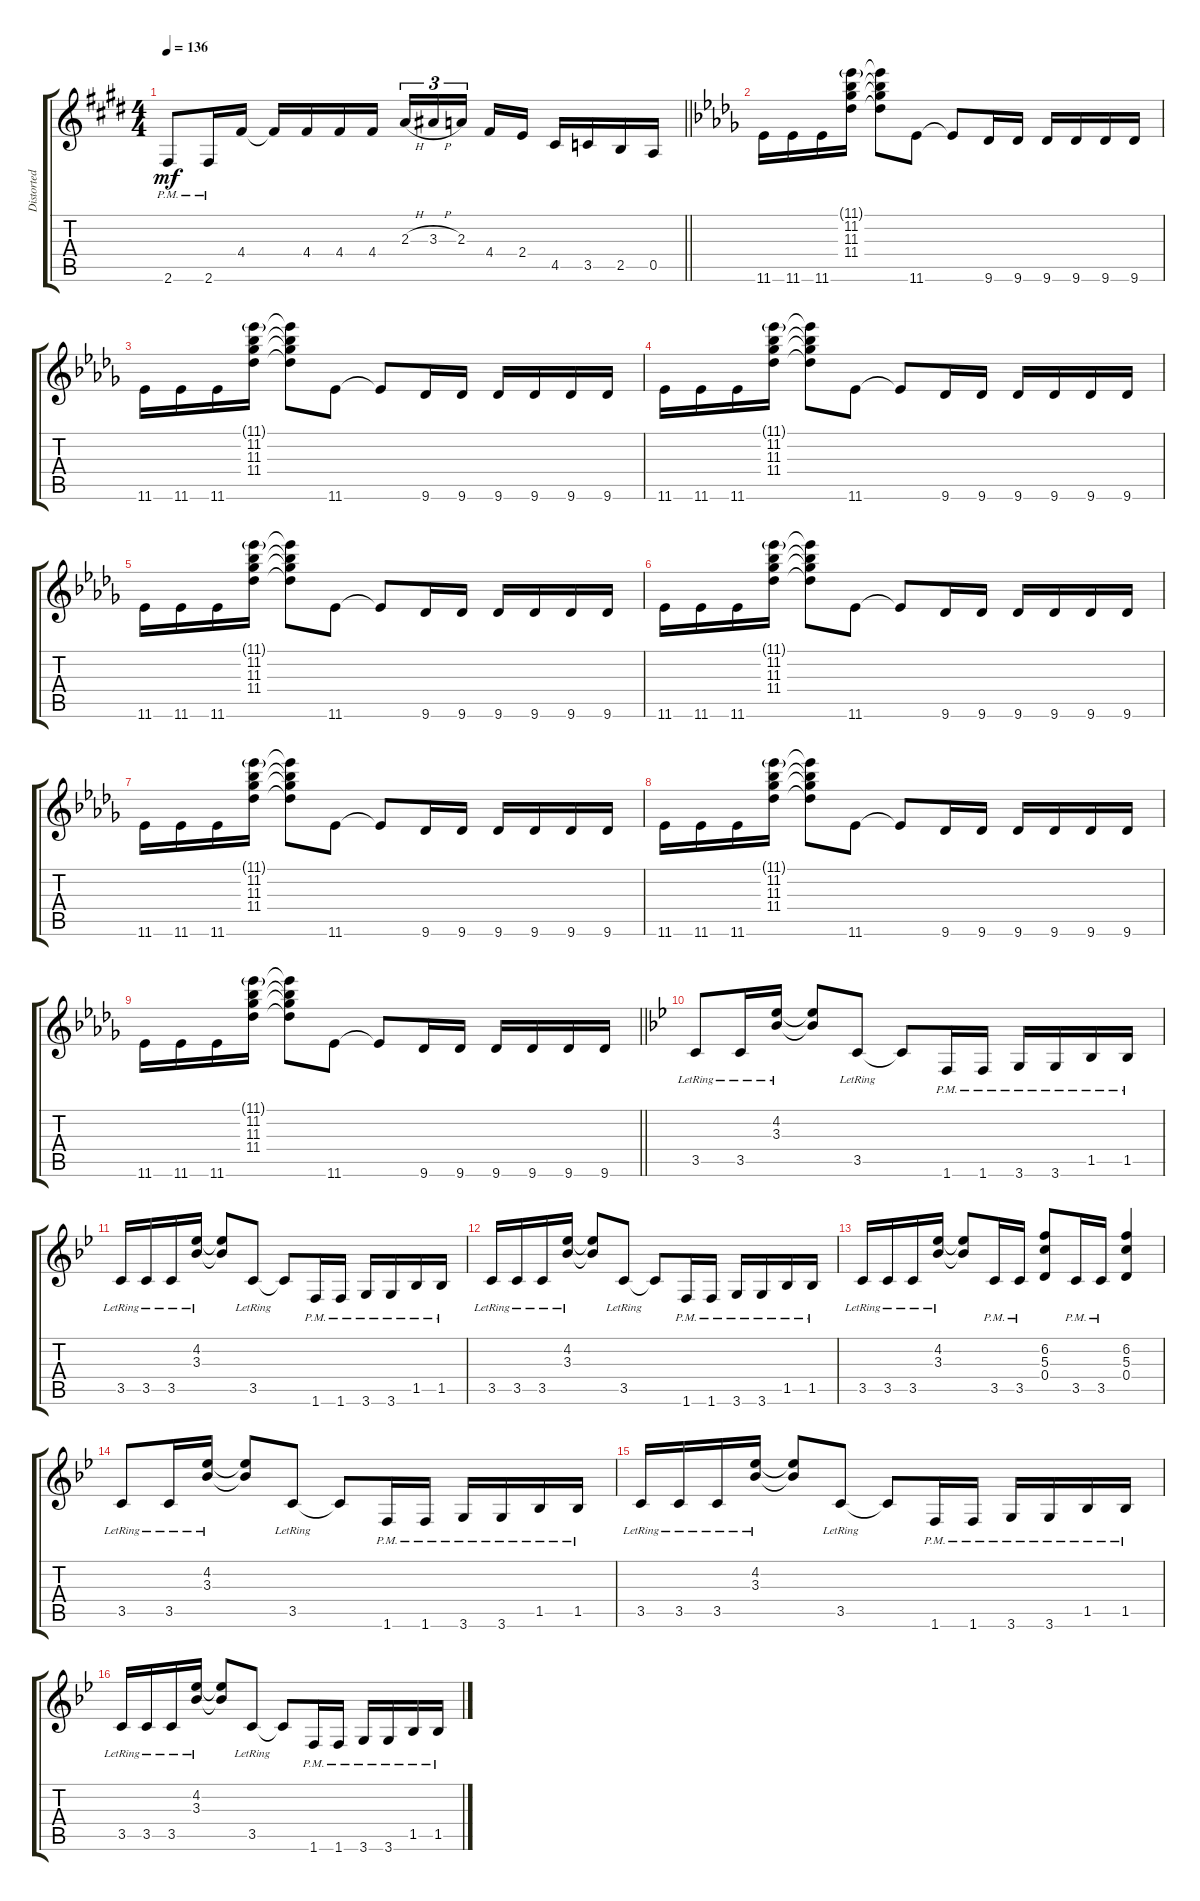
\track ("Distorted [Centre]" "Distorted ") {instrument overdrivenguitar}
\staff {score tabs}
\tuning (E4 B3 G3 D3 A2 E2) {hide}
\ts (4 4)
\tempo 136
\clef g2
\barLineRight lightlight
\ks e
2.6{pm}.8{dy mf} 2.6{pm}.16 4.4.16 4.4{t}.16 4.4.16 4.4.16 4.4.16 2.3{h}.16{tu (3 2)} 3.3{h}.16{tu (3 2)} 2.3.16{tu (3 2) beam splitsecondary} 4.4.16 2.4.16 4.5.16 3.5.16 2.5.16 0.5.16 |
\ks db
11.6.16 11.6.16 11.6.16 (11.1{g} 11.2 11.3 11.4).16 (11.1{t} 11.2{t} 11.3{t} 11.4{t}).8 11.6.8 11.6{t}.8 9.6.16 9.6.16 9.6.16 9.6.16 9.6.16 9.6.16 |
11.6.16 11.6.16 11.6.16 (11.1{g} 11.2 11.3 11.4).16 (11.1{t} 11.2{t} 11.3{t} 11.4{t}).8 11.6.8 11.6{t}.8 9.6.16 9.6.16 9.6.16 9.6.16 9.6.16 9.6.16 |
11.6.16 11.6.16 11.6.16 (11.1{g} 11.2 11.3 11.4).16 (11.1{t} 11.2{t} 11.3{t} 11.4{t}).8 11.6.8 11.6{t}.8 9.6.16 9.6.16 9.6.16 9.6.16 9.6.16 9.6.16 |
11.6.16 11.6.16 11.6.16 (11.1{g} 11.2 11.3 11.4).16 (11.1{t} 11.2{t} 11.3{t} 11.4{t}).8 11.6.8 11.6{t}.8 9.6.16 9.6.16 9.6.16 9.6.16 9.6.16 9.6.16 |
11.6.16 11.6.16 11.6.16 (11.1{g} 11.2 11.3 11.4).16 (11.1{t} 11.2{t} 11.3{t} 11.4{t}).8 11.6.8 11.6{t}.8 9.6.16 9.6.16 9.6.16 9.6.16 9.6.16 9.6.16 |
11.6.16 11.6.16 11.6.16 (11.1{g} 11.2 11.3 11.4).16 (11.1{t} 11.2{t} 11.3{t} 11.4{t}).8 11.6.8 11.6{t}.8 9.6.16 9.6.16 9.6.16 9.6.16 9.6.16 9.6.16 |
11.6.16 11.6.16 11.6.16 (11.1{g} 11.2 11.3 11.4).16 (11.1{t} 11.2{t} 11.3{t} 11.4{t}).8 11.6.8 11.6{t}.8 9.6.16 9.6.16 9.6.16 9.6.16 9.6.16 9.6.16 |
\barLineRight lightlight
11.6.16 11.6.16 11.6.16 (11.1{g} 11.2 11.3 11.4).16 (11.1{t} 11.2{t} 11.3{t} 11.4{t}).8 11.6.8 11.6{t}.8 9.6.16 9.6.16 9.6.16 9.6.16 9.6.16 9.6.16 |
\ks bb
3.5{lr}.8 3.5{lr}.16 (4.2{lr} 3.3{lr}).16 (4.2{t} 3.3{t}).8 3.5{lr}.8 3.5{t}.8 1.6{pm}.16 1.6{pm}.16 3.6{pm}.16 3.6{pm}.16 1.5{pm}.16 1.5{pm}.16 |
3.5{lr}.16 3.5{lr}.16 3.5{lr}.16 (4.2{lr} 3.3{lr}).16 (4.2{t} 3.3{t}).8 3.5{lr}.8 3.5{t}.8 1.6{pm}.16 1.6{pm}.16 3.6{pm}.16 3.6{pm}.16 1.5{pm}.16 1.5{pm}.16 |
3.5{lr}.16 3.5{lr}.16 3.5{lr}.16 (4.2{lr} 3.3{lr}).16 (4.2{t} 3.3{t}).8 3.5{lr}.8 3.5{t}.8 1.6{pm}.16 1.6{pm}.16 3.6{pm}.16 3.6{pm}.16 1.5{pm}.16 1.5{pm}.16 |
3.5{lr}.16 3.5{lr}.16 3.5{lr}.16 (4.2{lr} 3.3{lr}).16 (4.2{t} 3.3{t}).8 3.5{pm}.16 3.5{pm}.16 (6.2 5.3 0.4).8 3.5{pm}.16 3.5{pm}.16 (6.2 5.3 0.4).4 |
3.5{lr}.8 3.5{lr}.16 (4.2{lr} 3.3{lr}).16 (4.2{t} 3.3{t}).8 3.5{lr}.8 3.5{t}.8 1.6{pm}.16 1.6{pm}.16 3.6{pm}.16 3.6{pm}.16 1.5{pm}.16 1.5{pm}.16 |
3.5{lr}.16 3.5{lr}.16 3.5{lr}.16 (4.2{lr} 3.3{lr}).16 (4.2{t} 3.3{t}).8 3.5{lr}.8 3.5{t}.8 1.6{pm}.16 1.6{pm}.16 3.6{pm}.16 3.6{pm}.16 1.5{pm}.16 1.5{pm}.16 |
3.5{lr}.16 3.5{lr}.16 3.5{lr}.16 (4.2{lr} 3.3{lr}).16 (4.2{t} 3.3{t}).8 3.5{lr}.8 3.5{t}.8 1.6{pm}.16 1.6{pm}.16 3.6{pm}.16 3.6{pm}.16 1.5{pm}.16 1.5{pm}.16
